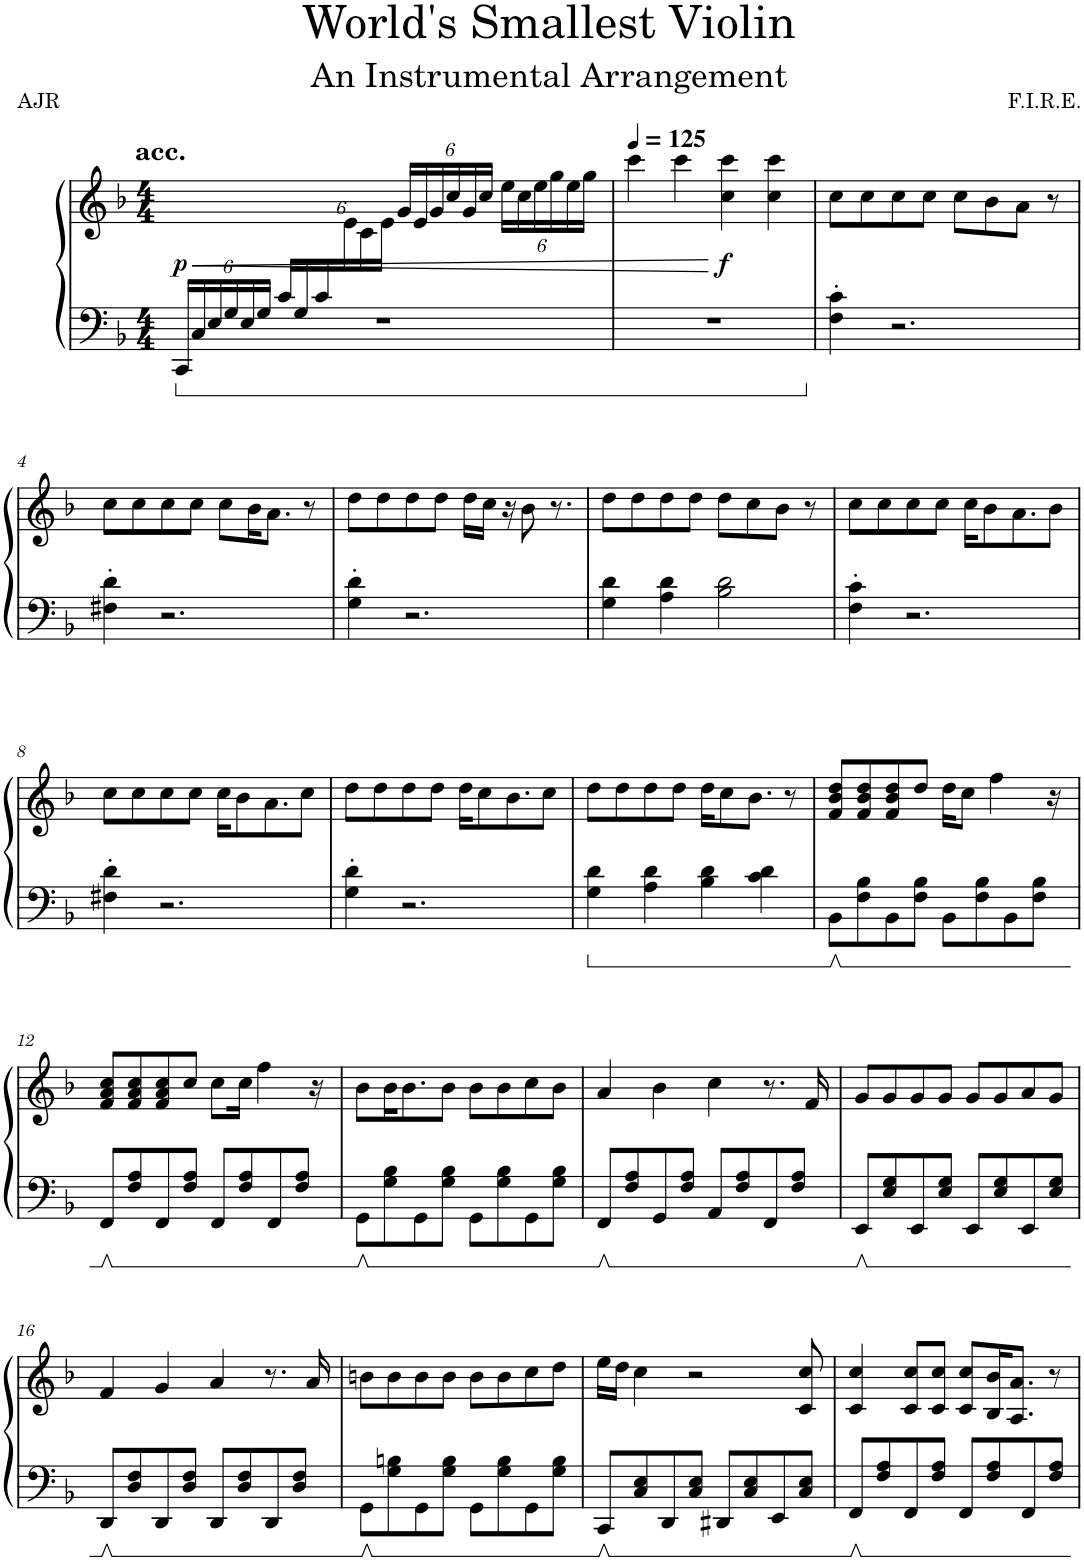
**kern	**kern	**dynam
*part1	*part1	*part1
*staff2	*staff1	*staff1/2
*I"Piano	*	*
*I'Pno.	*	*
*clefF4	*clefG2	*
*k[b-]	*k[b-]	*
*M4/4	*M4/4	*
*Xbrackettup	*	*
=1	=1	=1
!	!LO:TX:a:B:t=acc.	!
!	!	!LO:HP:b=2
*^	*	*
!	!	!	!LO:DY:n=1:b
24CC/LL	1r	4ryy	< p
24C/	.	.	.
24E/	.	.	.
24G/	.	.	.
24E/	.	.	.
24G/JJ	.	.	.
24c/LL	.	8ryy	.
24G/	.	.	.
24c/	.	.	.
2ryy	.	24e\	.
.	.	24c\	.
.	.	24e\JJ	.
*	*	*Xbrackettup	*
.	.	24g/LL	.
.	.	24e/	.
.	.	24g/	.
.	.	24cc/	.
.	.	24g/	.
.	.	24cc/JJ	.
.	.	24ee\LL	.
.	.	24cc\	.
.	.	24ee\	.
8ryy	.	24gg\	.
.	.	24ee\	.
.	.	24gg\JJ	.
*v	*v	*	*
=2	=2	=2
*	*MM125	*
1r	4ccc\	.
.	4ccc\	.
!	!	!LO:DY:n=1:b
.	4cc\ 4ccc\	[ f
.	4cc\ 4ccc\	.
=3	=3	=3
4F\' 4c\'	8cc\L	.
.	8cc\	.
2.r	8cc\	.
.	8cc\J	.
.	8cc\L	.
.	8b-\	.
.	8a\J	.
.	8r	.
!!LO:LB:g=z
=4	=4	=4
4F#X\' 4d\'	8cc\L	.
.	8cc\	.
2.r	8cc\	.
.	8cc\J	.
.	8cc\L	.
.	16b-\K	.
.	8.a\J	.
.	8r	.
=5	=5	=5
4G\' 4d\'	8dd\L	.
.	8dd\	.
2.r	8dd\	.
.	8dd\J	.
.	16dd\LL	.
.	16cc\JJ	.
.	16r	.
.	8b-\	.
.	8.r	.
=6	=6	=6
4G\ 4d\	8dd\L	.
.	8dd\	.
4A\ 4d\	8dd\	.
.	8dd\J	.
2B-\ 2d\	8dd\L	.
.	8cc\	.
.	8b-\J	.
.	8r	.
=7	=7	=7
4F\' 4c\'	8cc\L	.
.	8cc\	.
2.r	8cc\	.
.	8cc\J	.
.	16cc\KL	.
.	8b-\	.
.	8.a\	.
.	8b-\J	.
!!LO:LB:g=z
=8	=8	=8
4F#X\' 4d\'	8cc\L	.
.	8cc\	.
2.r	8cc\	.
.	8cc\J	.
.	16cc\KL	.
.	8b-\	.
.	8.a\	.
.	8cc\J	.
=9	=9	=9
4G\' 4d\'	8dd\L	.
.	8dd\	.
2.r	8dd\	.
.	8dd\J	.
.	16dd\KL	.
.	8cc\	.
.	8.b-\	.
.	8cc\J	.
=10	=10	=10
4G\ 4d\	8dd\L	.
.	8dd\	.
4A\ 4d\	8dd\	.
.	8dd\J	.
4B-\ 4d\	16dd\KL	.
.	8cc\	.
.	8.b-\J	.
4c\ 4d\	.	.
.	8r	.
=11	=11	=11
8BB-\L	8f/ 8b-/ 8dd/L	.
8F\ 8B-\	8f/ 8b-/ 8dd/	.
8BB-\	8f/ 8b-/ 8dd/	.
8F\ 8B-\J	8dd/J	.
8BB-\L	16dd\KL	.
.	8cc\J	.
8F\ 8B-\	.	.
.	4ff\	.
8BB-\	.	.
8F\ 8B-\J	.	.
.	16r	.
!!LO:LB:g=z
=12	=12	=12
8FF/L	8f/ 8a/ 8cc/L	.
8F/ 8A/	8f/ 8a/ 8cc/	.
8FF/	8f/ 8a/ 8cc/	.
8F/ 8A/J	8cc/J	.
8FF/L	8cc\L	.
8F/ 8A/	16cc\Jk	.
.	4ff\	.
8FF/	.	.
8F/ 8A/J	.	.
.	16r	.
=13	=13	=13
8GG\L	8b-\L	.
8G\ 8B-\	16b-\K	.
.	8.b-\	.
8GG\	.	.
8G\ 8B-\J	8b-\J	.
8GG\L	8b-\L	.
8G\ 8B-\	8b-\	.
8GG\	8cc\	.
8G\ 8B-\J	8b-\J	.
=14	=14	=14
8FF/L	4a/	.
8F/ 8A/	.	.
8GG/	4b-\	.
8F/ 8A/J	.	.
8AA/L	4cc\	.
8F/ 8A/	.	.
8FF/	8.r	.
8F/ 8A/J	.	.
.	16f/	.
=15	=15	=15
8EE/L	8g/L	.
8E/ 8G/	8g/	.
8EE/	8g/	.
8E/ 8G/J	8g/J	.
8EE/L	8g/L	.
8E/ 8G/	8g/	.
8EE/	8a/	.
8E/ 8G/J	8g/J	.
!!LO:LB:g=z
=16	=16	=16
8DD/L	4f/	.
8D/ 8F/	.	.
8DD/	4g/	.
8D/ 8F/J	.	.
8DD/L	4a/	.
8D/ 8F/	.	.
8DD/	8.r	.
8D/ 8F/J	.	.
.	16a/	.
=17	=17	=17
8GG\L	8bn\L	.
8G\ 8Bn\	8b\	.
8GG\	8b\	.
8G\ 8B\J	8b\J	.
8GG\L	8b\L	.
8G\ 8B\	8b\	.
8GG\	8cc\	.
8G\ 8B\J	8dd\J	.
=18	=18	=18
8CC/L	16ee\LL	.
.	16dd\JJ	.
8C/ 8E/	4cc\	.
8DD/	.	.
8C/ 8E/J	2r	.
8DD#X/L	.	.
8C/ 8E/	.	.
8EE/	.	.
8C/ 8E/J	8c/ 8cc/	.
=19	=19	=19
8FF/L	4c/ 4cc/	.
8F/ 8A/	.	.
8FF/	8c/ 8cc/L	.
8F/ 8A/J	8c/ 8cc/J	.
8FF/L	8c/ 8cc/L	.
8F/ 8A/	16B-/ 16b-/K	.
.	8.A/ 8.a/J	.
8FF/	.	.
8F/ 8A/J	8r	.
=	=	=
*-	*-	*-
